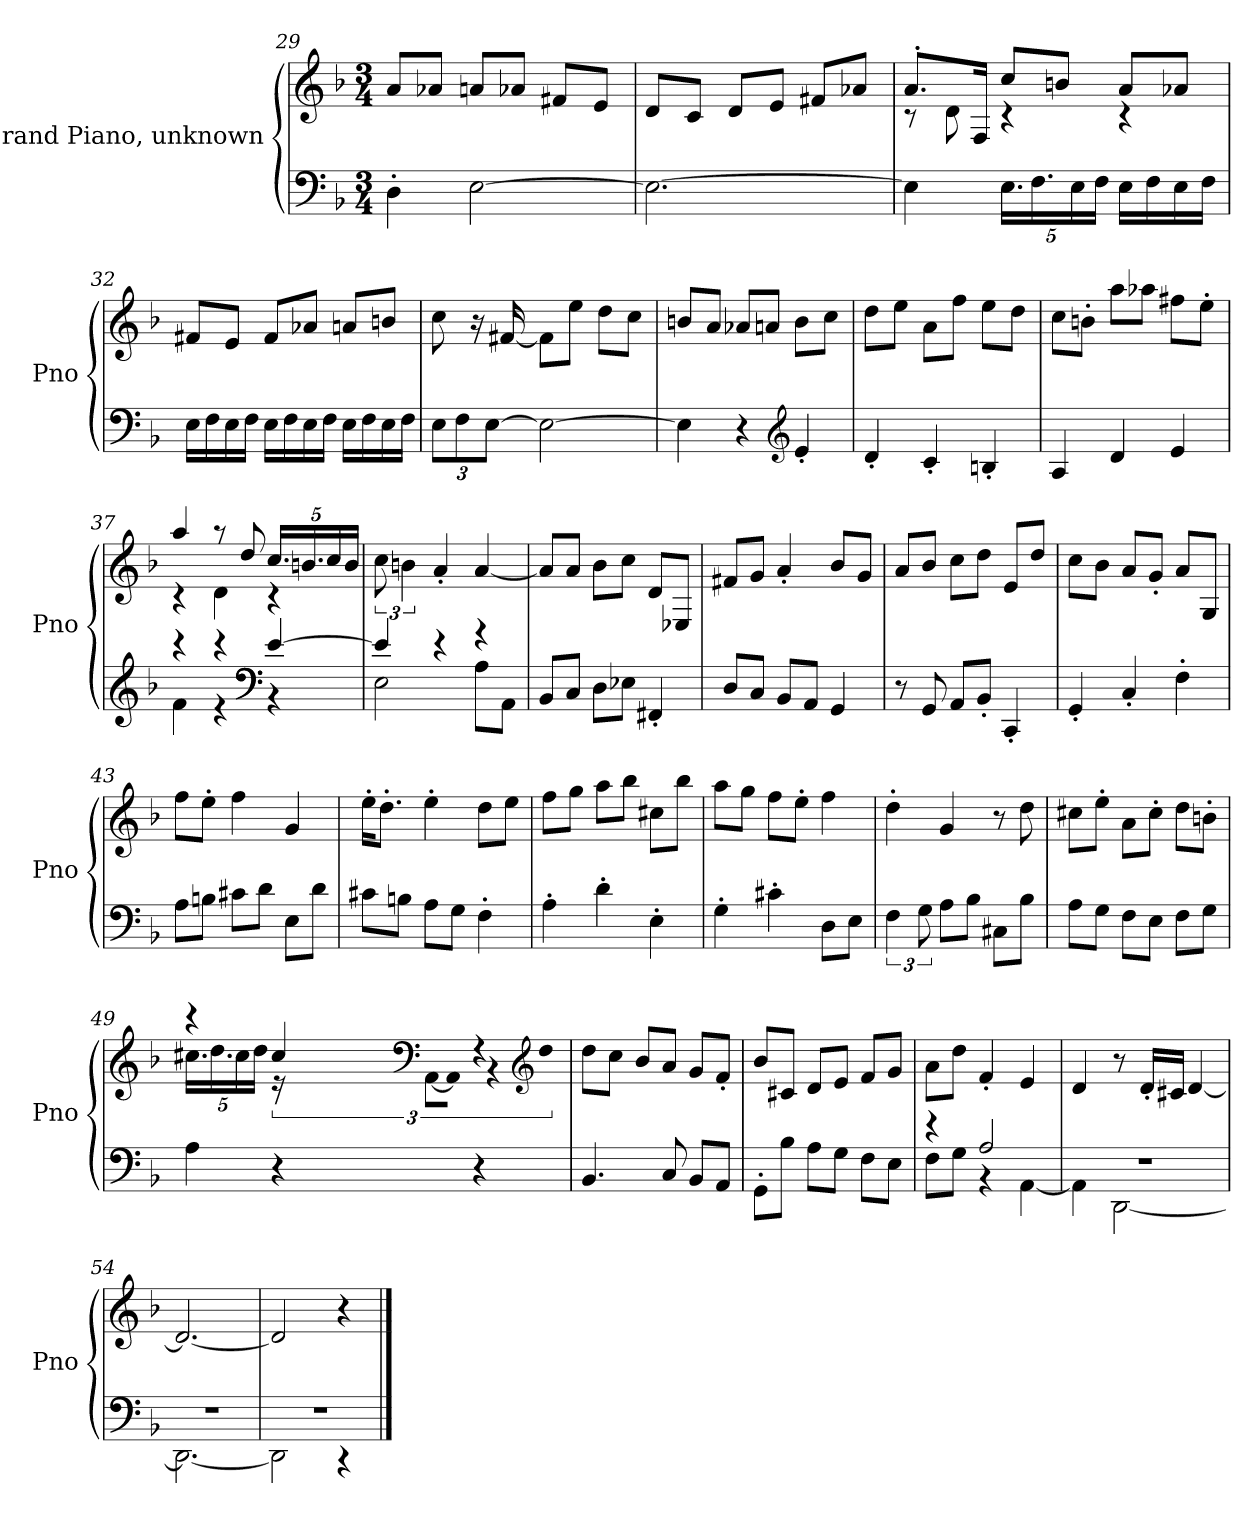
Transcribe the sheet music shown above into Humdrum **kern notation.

**kern	**kern
*part1	*part1
*staff2	*staff1
*I"Grand Piano, unknown	*
*I'Pno	*
*clefF4	*clefG2
*k[b-]	*k[b-]
*M3/4	*M3/4
=29	=29
4D'\	8a/L
.	8a-X/J
[2E\	8an/L
.	8a-X/J
.	8f#X/L
.	8e/J
!!LO:LB:g=z
=30	=30
2.E\_	8d/L
.	8c/J
.	8d/L
.	8e/J
.	8f#X/L
.	8a-X/J
=31	=31
*	*^
4E\]	8.a'/L	8r
.	.	8d\
.	16F/Jk	.
*Xbrackettup	*	*
20.E\LL	8cc/L	4r
20.F\	.	.
.	8bn/J	.
20E\	.	.
20F\JJ	.	.
16E\LL	8a/L	4r
16F\	.	.
16E\	8a-X/J	.
16F\JJ	.	.
*	*v	*v
=32	=32
16E\LL	8f#X/L
16F\	.
16E\	8e/J
16F\JJ	.
16E\LL	8f#/L
16F\	.
16E\	8a-X/J
16F\JJ	.
16E\LL	8an/L
16F\	.
16E\	8bn/J
16F\JJ	.
=33	=33
12E\L	8cc\
12F\	.
.	16r
[12E\J	.
.	[16f#X/
2E\_	8f#\L]
.	8ee\J
.	8dd\L
.	8cc\J
!!LO:PB:g=z
=34	=34
4E\]	8bn/L
.	8a/J
4r	8a-X/L
.	8an/J
*clefG2	*
4e'/	8b\L
.	8cc\J
=35	=35
4d'/	8dd\L
.	8ee\J
4c'/	8a\L
.	8ff\J
4Bn'/	8ee\L
.	8dd\J
=36	=36
4A/	8cc\L
.	8bn'\J
4d/	8aa\L
.	8aa-X\J
4e/	8ff#X\L
.	8ee'\J
=37	=37
*^	*^
4r	4f\	4aa/	4r
4r	4r	8r	4d\
.	.	8dd/	.
*clefF4	*	*	*
*	*	*Xbrackettup	*
[4e/	4r	20.cc/LL	4r
.	.	20.bn/	.
.	.	20cc/	.
.	.	20b/JJ	.
*	*	*v	*v
=38	=38	=38
*	*	*brackettup
4e/]	2E\	12cc\
.	.	6bn\
4r	.	4a'/
4r	8A\L	[4a/
.	8AA\J	.
*v	*v	*
=39	=39
8BB-/L	8a/L]
8C/J	8a/J
8D\L	8b-\L
8E-X\J	8cc\J
4FF#X'/	8d/L
.	8E-X/J
!!LO:LB:g=z
=40	=40
8D/L	8f#X/L
8C/J	8g/J
8BB-/L	4a'/
8AA/J	.
4GG/	8b-/L
.	8g/J
=41	=41
8r	8a/L
8GG/	8b-/J
8AA/L	8cc\L
8BB-'/J	8dd\J
4CC'/	8e/L
.	8dd/J
=42	=42
4GG'/	8cc\L
.	8b-\J
4C'/	8a/L
.	8g'/J
4F'\	8a/L
.	8G/J
=43	=43
8A\L	8ff\L
8Bn\J	8ee'\J
8c#X\L	4ff\
8d\J	.
8E\L	4g/
8d\J	.
=44	=44
8c#X\L	16ee'\KL
.	8.dd'\J
8Bn\J	.
8A\L	4ee'\
8G\J	.
4F'\	8dd\L
.	8ee\J
=45	=45
4A'\	8ff\L
.	8gg\J
4d'\	8aa\L
.	8bb-\J
4E'\	8cc#X\L
.	8bb-\J
!!LO:LB:g=z
=46	=46
4G'\	8aa\L
.	8gg\J
4c#X'\	8ff\L
.	8ee'\J
8D\L	4ff\
8E\J	.
=47	=47
*brackettup	*
6F\	4dd'\
12G\	.
8A\L	4g/
8B-\J	.
8C#X\L	8r
8B-\J	8dd\
=48	=48
8A\L	8cc#X\L
8G\J	8ee'\J
8F\L	8a\L
8E\J	8cc#'\J
8F\L	8dd\L
8G\J	8bn'\J
=49	=49
*	*^
*	*	*Xbrackettup
4A\	4r	20.cc#X\LL
.	.	20.dd\
.	.	20cc#\
.	.	20dd\JJ
*	*	*brackettup
4r	4cc#/	24r
*	*clefF4	*
.	.	[12AA\L
.	.	8AA\J]
4r	4r	8r
*	*clefG2	*
.	.	8dd\
*	*v	*v
=50	=50
4.BB-/	8dd\L
.	8cc\J
.	8b-/L
8C/	8a/J
8BB-/L	8g/L
8AA/J	8f'/J
!!LO:LB:g=z
=51	=51
8GG'\L	8b-/L
8B-\J	8c#X/J
8A\L	8d/L
8G\J	8e/J
8F\L	8f/L
8E\J	8g/J
=52	=52
*^	*
4r	8F\L	8a\L
.	8G\J	8dd\J
2A/	4r	4f'/
.	[4AA\	4e/
=53	=53	=53
2.r	4AA\]	4d/
.	[2DD\	8r
.	.	16d'/LL
.	.	16c#X/JJ
.	.	[4d/
=54	=54	=54
2.r	2.DD\_	2.d/_
=55	=55	=55
2.r	2DD\]	2d/]
.	4r	4r
*v	*v	*
==	==
*-	*-
